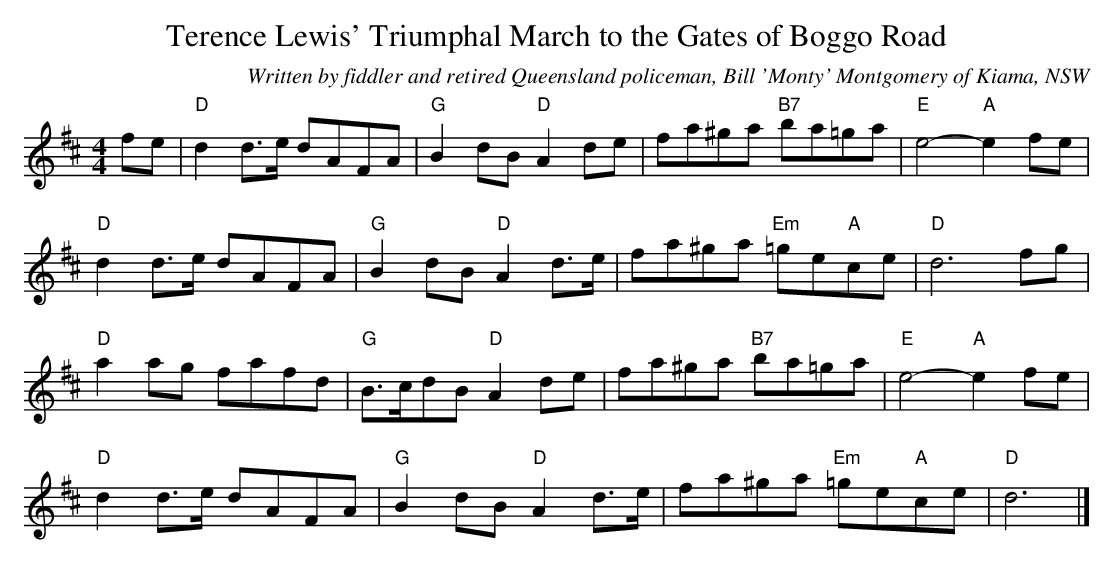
X:1
T:Terence Lewis' Triumphal March to the Gates of Boggo Road
C:Written by fiddler and retired Queensland policeman, Bill 'Monty' Montgomery of Kiama, NSW
M:4/4
L:1/8
K:D
fe|"D"d2d>e dAFA|"G"B2dB "D"A2 de|fa^ga "B7"ba=ga|"E"e4-"A"e2fe|
"D"d2d>e dAFA|"G"B2dB "D"A2 d>e|fa^ga "Em"=ge"A"ce|"D"d6fg|
"D"a2ag fafd|"G"B>cdB "D"A2de|fa^ga "B7"ba=ga|"E"e4-"A"e2fe|
"D"d2d>e dAFA|"G"B2dB "D"A2 d>e|fa^ga "Em"=ge"A"ce|"D"d6|]
